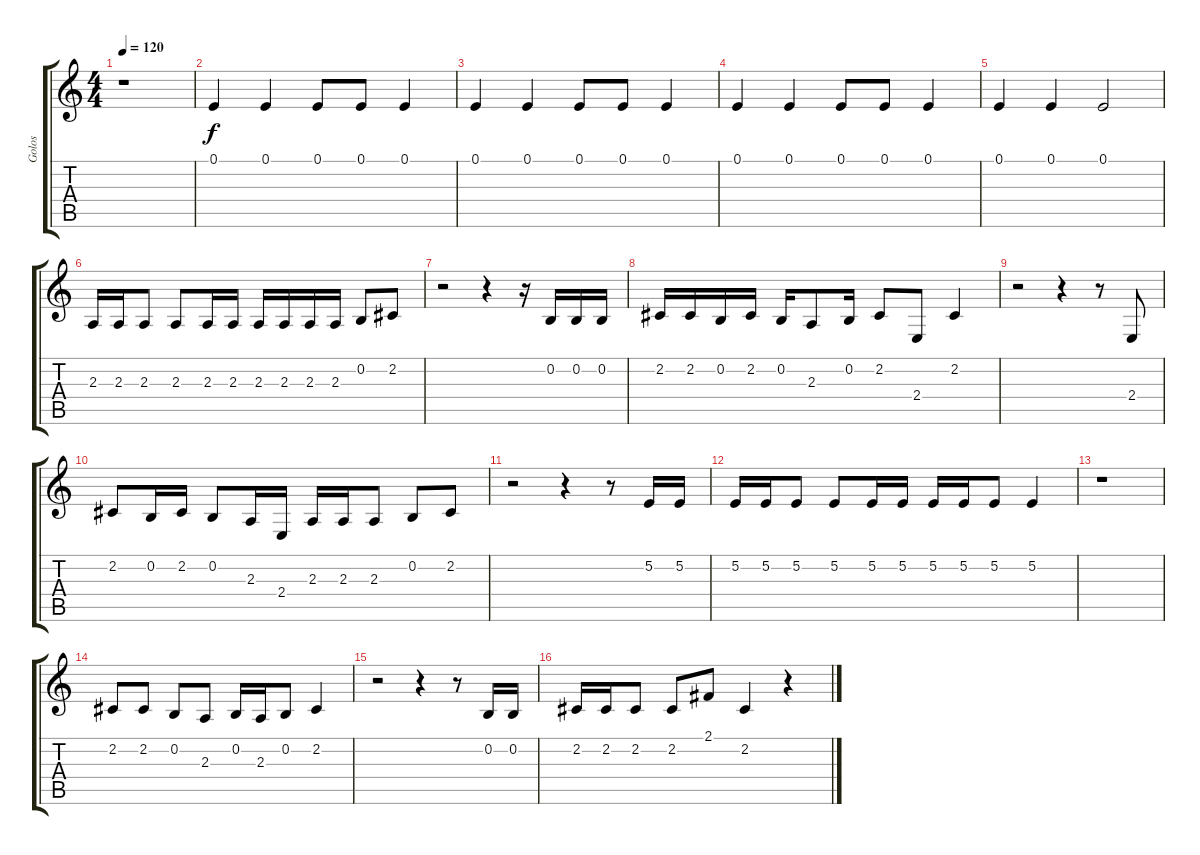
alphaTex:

\track ("Golos" "Golos") {instrument lead6voice}
\staff {score tabs}
\tuning (E4 B3 G3 D3 A2 E2) {hide}
\ts (4 4)
\tempo 120
\clef g2
\ks c
r.1{dy f} |
0.1.4 0.1.4 0.1.8 0.1.8 0.1.4 |
0.1.4 0.1.4 0.1.8 0.1.8 0.1.4 |
0.1.4 0.1.4 0.1.8 0.1.8 0.1.4 |
0.1.4 0.1.4 0.1.2 |
2.3.16 2.3.16 2.3.8 2.3.8 2.3.16 2.3.16 2.3.16 2.3.16 2.3.16 2.3.16 0.2.8 2.2.8 |
r.2 r.4 r.16 0.2.16 0.2.16 0.2.16 |
2.2.16 2.2.16 0.2.16 2.2.16 0.2.16 2.3.8 0.2.16 2.2.8 2.4.8 2.2.4 |
r.2 r.4 r.8 2.4.8 |
2.2.8 0.2.16 2.2.16 0.2.8 2.3.16 2.4.16 2.3.16 2.3.16 2.3.8 0.2.8 2.2.8 |
r.2 r.4 r.8 5.2.16 5.2.16 |
5.2.16 5.2.16 5.2.8 5.2.8 5.2.16 5.2.16 5.2.16 5.2.16 5.2.8 5.2.4 |
r.1 |
2.2.8 2.2.8 0.2.8 2.3.8 0.2.16 2.3.16 0.2.8 2.2.4 |
r.2 r.4 r.8 0.2.16 0.2.16 |
2.2.16 2.2.16 2.2.8 2.2.8 2.1.8 2.2.4 r.4
